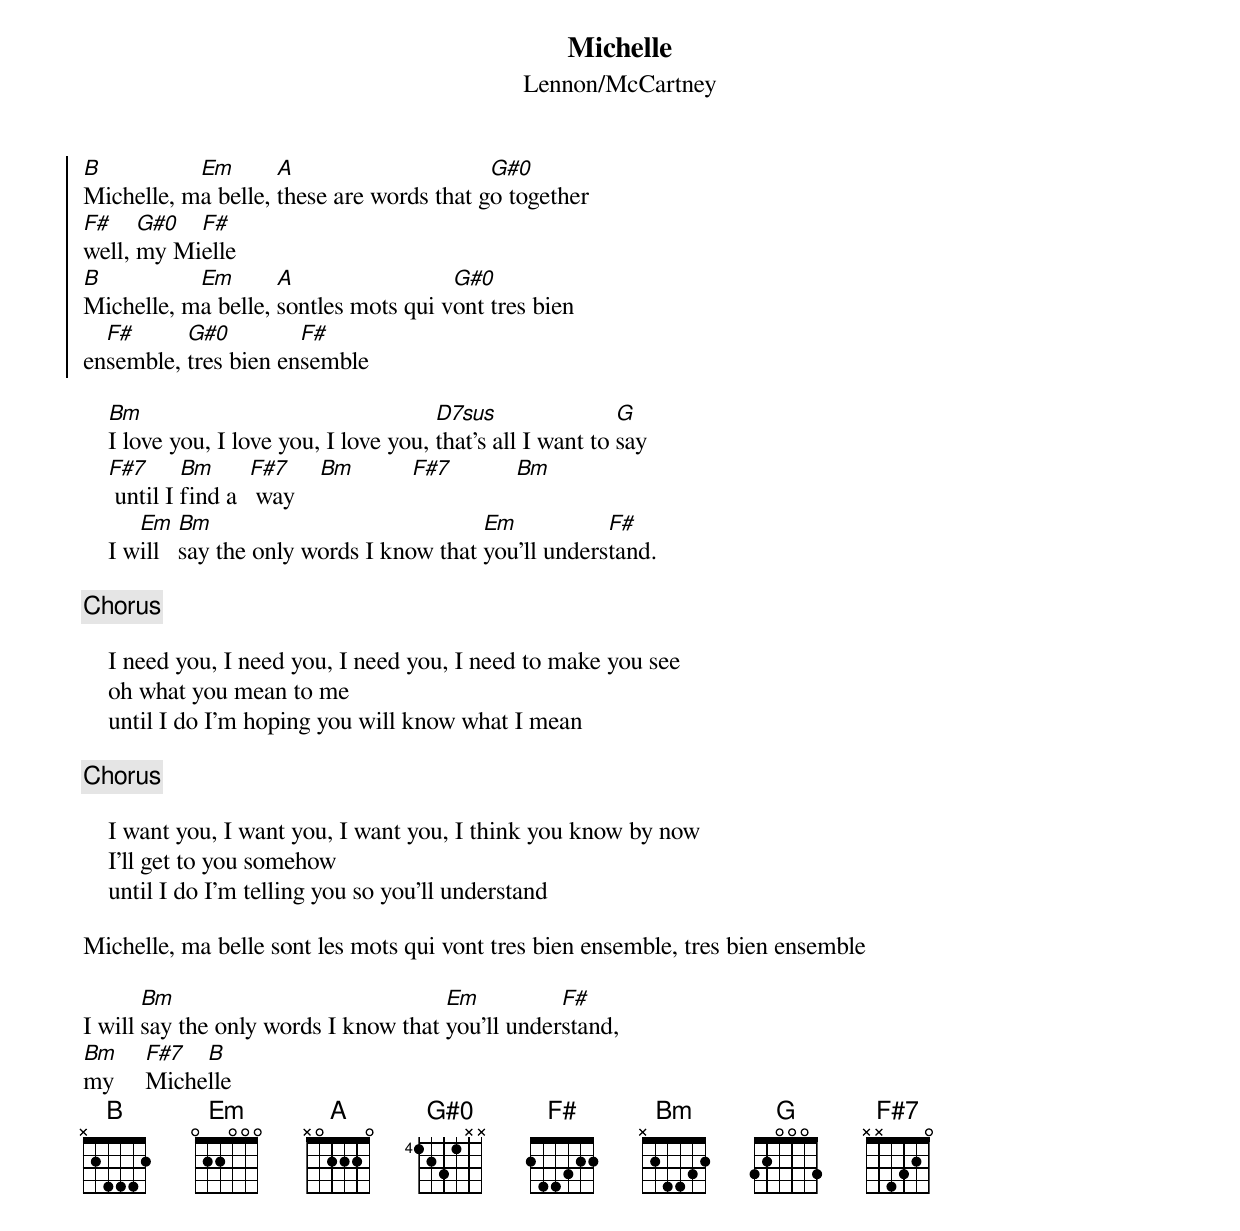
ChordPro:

{title:Michelle}
{subtitle:Lennon/McCartney}
{define: G#0 1 0 2 0 2  1  0 }
{define: D7sus 0 3 1 2 0 -1 -1}

{soc}
[B]Michelle, m[Em]a belle, [A]these are words that g[G#0]o together
[F#]well, [G#0]my Mi[F#]elle
[B]Michelle, m[Em]a belle, [A]sontles mots qui v[G#0]ont tres bien
en[F#]semble, [G#0]tres bien en[F#]semble
{eoc}

    [Bm]I love you, I love you, I love you, [D7sus]that's all I want to [G]say
    [F#7] until I [Bm]find a  [F#7] way    [Bm]         [F#7]          [Bm]
    I w[Em]ill   [Bm]say the only words I know that [Em]you'll unders[F#]tand.

{c:Chorus}

    I need you, I need you, I need you, I need to make you see
    oh what you mean to me
    until I do I'm hoping you will know what I mean

{c:Chorus}

    I want you, I want you, I want you, I think you know by now
    I'll get to you somehow
    until I do I'm telling you so you'll understand

Michelle, ma belle sont les mots qui vont tres bien ensemble, tres bien ensemble

I will [Bm]say the only words I know that [Em]you'll under[F#]stand,
[Bm]my     [F#7]Miche[B]lle
